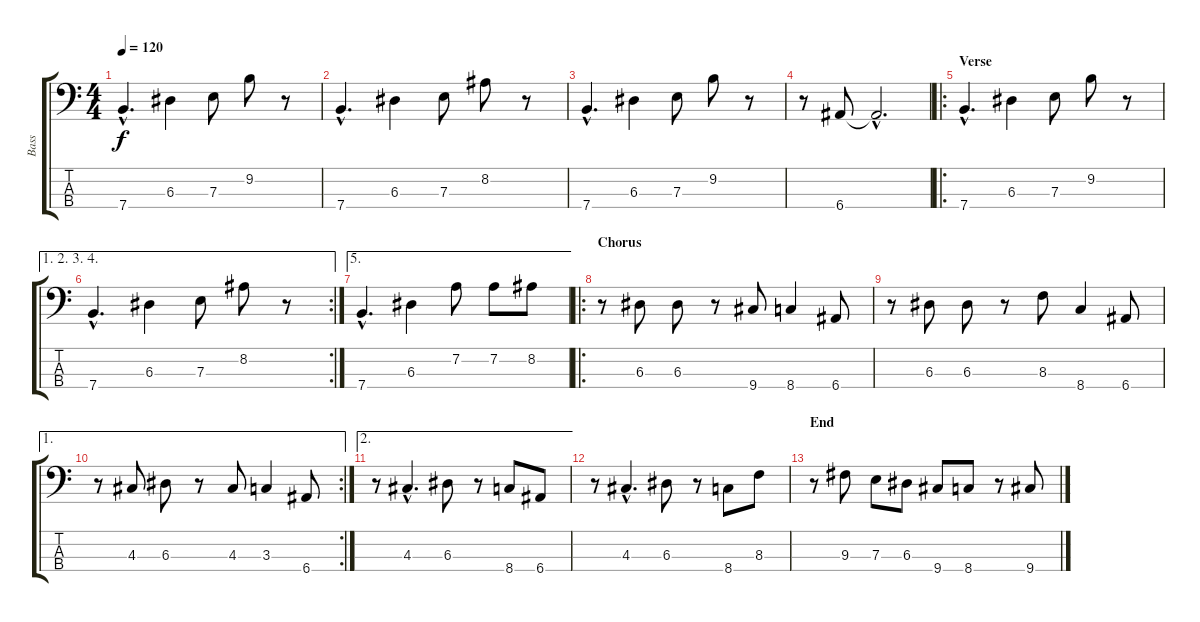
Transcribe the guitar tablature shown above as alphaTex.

\track ("Bass" "Bass") {instrument electricbassfinger}
\staff {score tabs}
\tuning (G2 D2 A1 E1) {hide}
\ts (4 4)
\tempo 120
\clef f4
\ks c
7.4{hac}.4{d dy f} 6.3.4 7.3.8 9.2.8 r.8 |
7.4{hac}.4{d} 6.3.4 7.3.8 8.2.8 r.8 |
7.4{hac}.4{d} 6.3.4 7.3.8 9.2.8 r.8 |
r.8 6.4.8 6.4{hac t}.2{d} |
\ro
\section ("" "Verse")
7.4{hac}.4{d} 6.3.4 7.3.8 9.2.8 r.8 |
\ae (1 2 3 4)
\rc 2
7.4{hac}.4{d} 6.3.4 7.3.8 8.2.8 r.8 |
\ae 5
7.4{hac}.4{d} 6.3.4 7.2.8 7.2.8 8.2.8 |
\ro
\section ("" "Chorus")
r.8 6.3.8 6.3.8 r.8 9.4.8 8.4.4 6.4.8 |
r.8 6.3.8 6.3.8 r.8 8.3.8 8.4.4 6.4.8 |
\ae 1
\rc 2
r.8 4.3.8 6.3.8 r.8 4.3.8 3.3.4 6.4.8 |
\ae 2
r.8 4.3{hac}.4{d} 6.3.8 r.8 8.4.8 6.4.8 |
r.8 4.3{hac}.4{d} 6.3.8 r.8 8.4.8 8.3.8 |
\section ("" "End")
r.8 9.3.8 7.3.8 6.3.8 9.4.8 8.4.8 r.8 9.4.8
